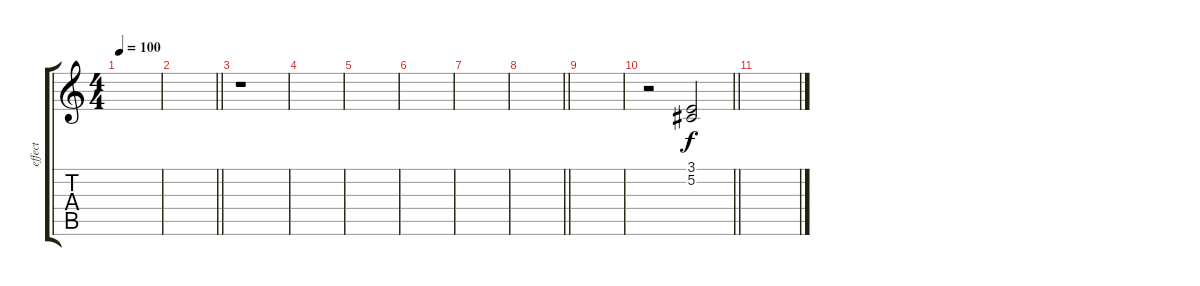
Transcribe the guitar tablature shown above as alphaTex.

\track ("effect" "effect") {instrument reversecymbal}
\staff {score tabs}
\tuning (Db4 Ab3 E3 B2 Gb2 B1) {hide}
\ts (4 4)
\tempo 100
\clef g2
\ks c
|
\barLineRight lightlight
|
\section ("" "")
r.1 |
|
|
|
|
\barLineRight lightlight
|
|
\barLineRight lightlight
r.2 (3.1 5.2).2{dy f} |
\section ("" "")
